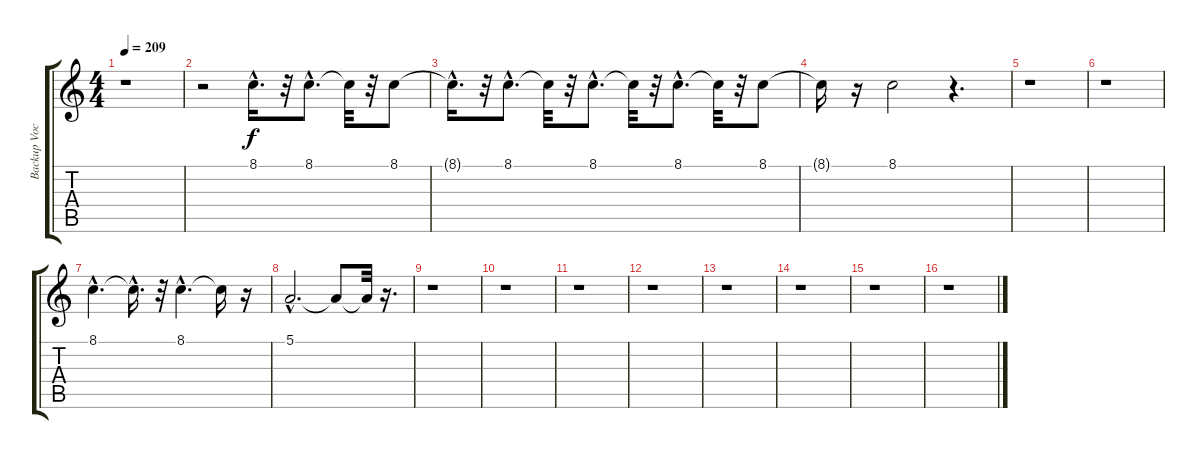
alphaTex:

\track ("Backup Vocals" "Backup Voc") {instrument sopranosax}
\staff {score tabs}
\tuning (E4 B3 G3 D3 A2 E2) {hide}
\ts (4 4)
\tempo 209
\clef g2
\ks c
r.1{dy f} |
r.2 8.1{hac}.16{d} r.32 8.1{hac}.8{d} 8.1{t}.32 r.32 8.1.8 |
8.1{hac t}.16{d} r.32 8.1{hac}.8{d} 8.1{t}.32 r.32 8.1{hac}.8{d} 8.1{t}.32 r.32 8.1{hac}.8{d} 8.1{t}.32 r.32 8.1.8 |
8.1{t}.16 r.16 8.1.2 r.4{d} |
r.1 |
r.1 |
8.1{hac}.4{d} 8.1{hac t}.16{d} r.32 8.1{hac}.4{d} 8.1{t}.16 r.16 |
5.1{hac}.2{d} 5.1{t}.8 5.1{t}.32 r.16{d} |
r.1 |
r.1 |
r.1 |
r.1 |
r.1 |
r.1 |
r.1 |
r.1
